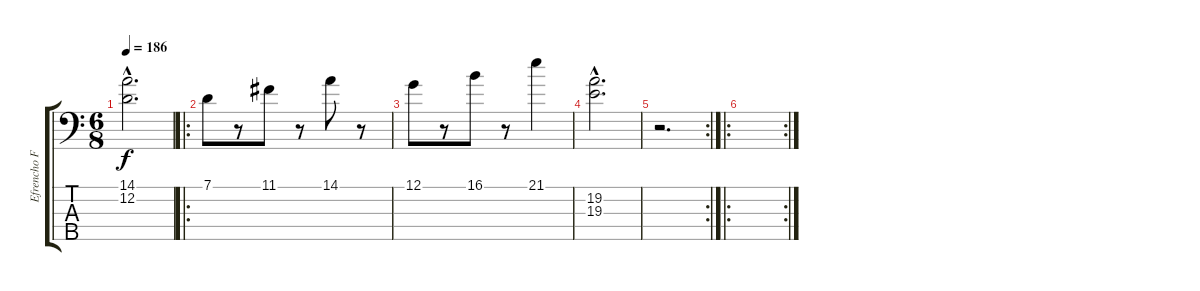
\track ("Efrencho Finger" "Efrencho F") {instrument electricbassfinger}
\staff {score tabs}
\tuning (G2 D2 A1 E1 B0) {hide}
\ts (6 8)
\tempo 186
\clef f4
\ks c
(14.1{hac t} 12.2{hac t}).2{d dy f} |
\ro
7.1.8 r.8 11.1.8 r.8 14.1.8 r.8 |
12.1.8 r.8 16.1.8 r.8 21.1.4 |
(19.2{hac} 19.3{hac}).2{d} |
\rc 2
r.2{d} |
\ro
\rc 2
